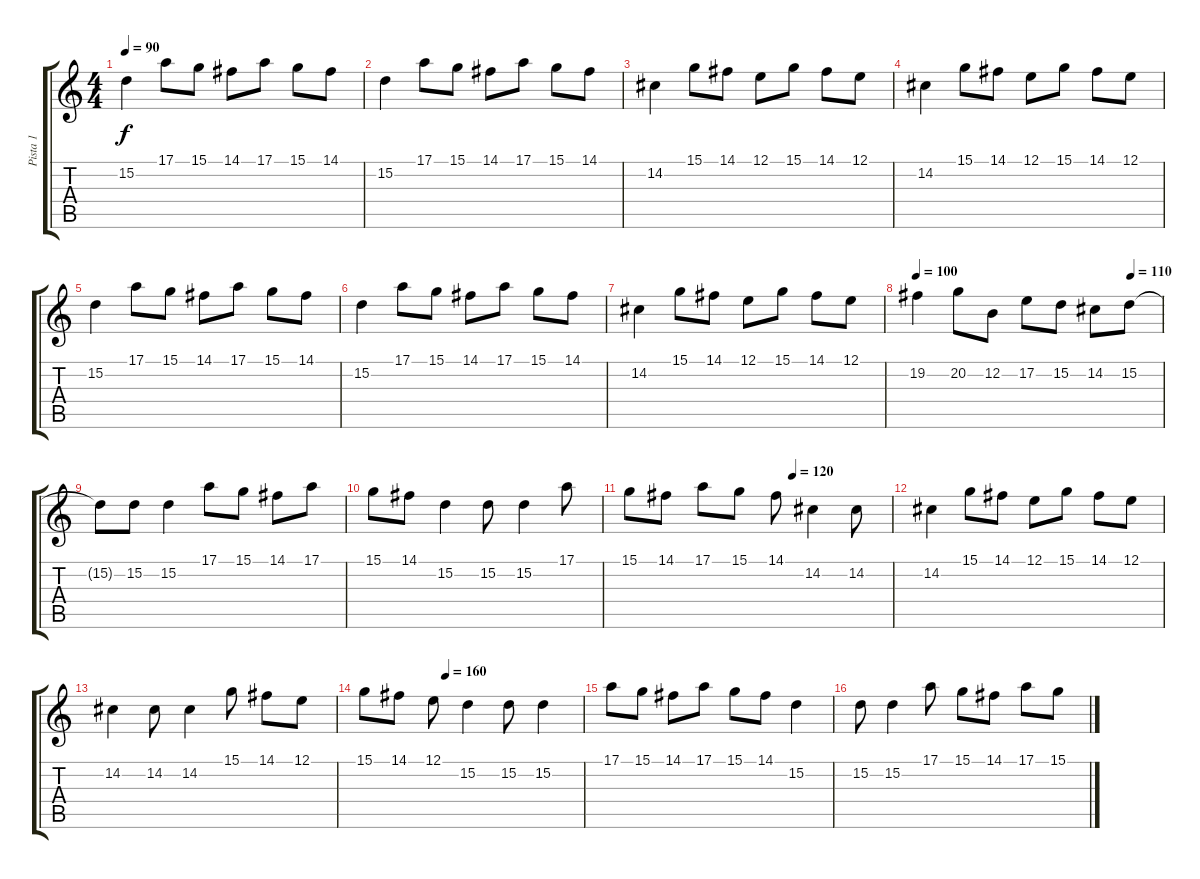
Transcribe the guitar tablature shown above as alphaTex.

\track ("Pista 1" "Pista 1") {instrument violin}
\staff {score tabs}
\tuning (E4 B3 G3 D3 A2 E2) {hide}
\ts (4 4)
\tempo 90
\clef g2
\ks c
15.2.4{dy f instrument violin} 17.1.8 15.1.8 14.1.8 17.1.8 15.1.8 14.1.8 |
15.2.4 17.1.8 15.1.8 14.1.8 17.1.8 15.1.8 14.1.8 |
14.2.4 15.1.8 14.1.8 12.1.8 15.1.8 14.1.8 12.1.8 |
14.2.4 15.1.8 14.1.8 12.1.8 15.1.8 14.1.8 12.1.8 |
15.2.4 17.1.8 15.1.8 14.1.8 17.1.8 15.1.8 14.1.8 |
15.2.4 17.1.8 15.1.8 14.1.8 17.1.8 15.1.8 14.1.8 |
14.2.4 15.1.8 14.1.8 12.1.8 15.1.8 14.1.8 12.1.8 |
\tempo 100
\tempo (110 0.875)
19.2.4 20.2.8 12.2.8 17.2.8 15.2.8 14.2.8 15.2.8 |
15.2{t}.8 15.2.8 15.2.4 17.1.8 15.1.8 14.1.8 17.1.8 |
15.1.8 14.1.8 15.2.4 15.2.8 15.2.4 17.1.8 |
\tempo (120 0.625)
15.1.8 14.1.8 17.1.8 15.1.8 14.1.8 14.2.4 14.2.8 |
14.2.4 15.1.8 14.1.8 12.1.8 15.1.8 14.1.8 12.1.8 |
14.2.4 14.2.8 14.2.4 15.1.8 14.1.8 12.1.8 |
\tempo (160 0.375)
15.1.8 14.1.8 12.1.8 15.2.4 15.2.8 15.2.4 |
17.1.8 15.1.8 14.1.8 17.1.8 15.1.8 14.1.8 15.2.4 |
15.2.8 15.2.4 17.1.8 15.1.8 14.1.8 17.1.8 15.1.8
